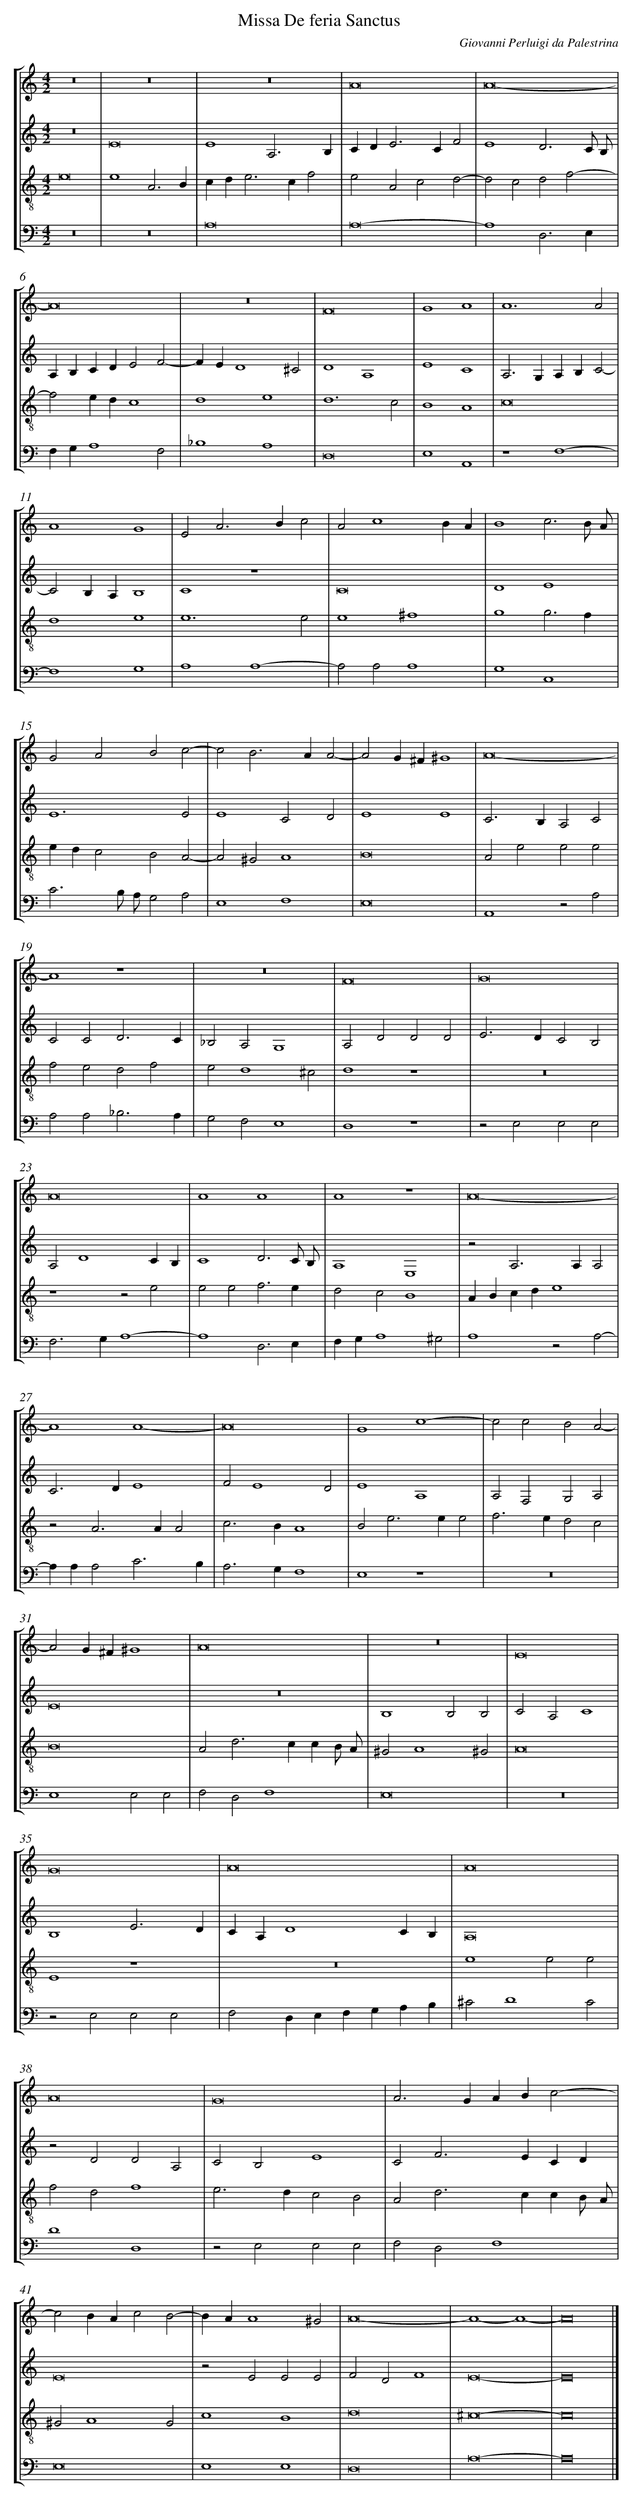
X:1
T: Missa De feria Sanctus
C: Giovanni Perluigi da Palestrina
L: 1/4
M: 4/2
%%staves [1 2 3 4]
V: 1 clef=treble
V: 2 clef=treble
V: 3 clef=treble-8
V: 4 clef=bass
K: C
[V:1] z8 |
[V:2] z8 |
[V:3] e8 |
[V:4] z8 |
[V:1] z8 |
[V:2] E8 |
[V:3] e4A3B |
[V:4] z8 |
[V:1] z8 |
[V:2] E4A,3B, |
[V:3] cd2<e2cf2 |
[V:4] A,8 |
[V:1] A8 |
[V:2] CD2<E2CF2 |
[V:3] e2A2c2d2- |
[V:4] A,8- |
[V:1] A8- |
[V:2] E4D3C/ B,/ |
[V:3] d2c2d2f2- |
[V:4] A,4D,3E, |
[V:1] A8 |
[V:2] A,B,CDE2F2- |
[V:3] f2edc4 |
[V:4] F,G,A,4F,2 |
[V:1] z8 |
[V:2] FED4^C2 |
[V:3] d4e4 |
[V:4] _B,4A,4 |
[V:1] F8 |
[V:2] D4A,4 |
[V:3] d6c2 |
[V:4] D,8 |
[V:1] G4A4 |
[V:2] E4C4 |
[V:3] B4A4 |
[V:4] E,4A,,4 |
[V:1] A6A2 |
[V:2] A,2>G,2A,B,C2- |
[V:3] c8 |
[V:4] z4F,4- |
[V:1] A4G4 |
[V:2] C2B,A,B,4 |
[V:3] d4e4 |
[V:4] F,4G,4 |
[V:1] E2A2>B2c2 |
[V:2] C4z4 |
[V:3] e6e2 |
[V:4] A,4A,4- |
[V:1] A2c4BA |
[V:2] C8 |
[V:3] e4^f4 |
[V:4] A,2A,2A,4 |
[V:1] B4c3B/ A/ |
[V:2] D4E4 |
[V:3] g4g3f |
[V:4] G,4C,4 |
[V:1] G2A2B2c2- |
[V:2] E6E2 |
[V:3] edc2B2A2- |
[V:4] C3B,/ A,/G,2A,2 |
[V:1] c2B2>A2A2- |
[V:2] E4C2D2 |
[V:3] A2^G2A4 |
[V:4] E,4F,4 |
[V:1] A2G^F^G4 |
[V:2] E4E4 |
[V:3] B8 |
[V:4] E,8 |
[V:1] A8- |
[V:2] C2>B,2A,2C2 |
[V:3] A2e2e2e2 |
[V:4] A,,4z2A,2 |
[V:1] A4z4 |
[V:2] C2C2D3C |
[V:3] f2e2d2f2 |
[V:4] A,2A,2_B,3A, |
[V:1] z8 |
[V:2] _B,2A,2G,4 |
[V:3] e2d4^c2 |
[V:4] G,2F,2E,4 |
[V:1] F8 |
[V:2] A,2D2D2D2 |
[V:3] d4z4 |
[V:4] D,4z4 |
[V:1] G8 |
[V:2] E2>D2C2B,2 |
[V:3] z8 |
[V:4] z2E,2E,2E,2 |
[V:1] A8 |
[V:2] A,2D4CB, |
[V:3] z4z2e2 |
[V:4] F,2>G,2A,4- |
[V:1] A4A4 |
[V:2] C4D3C/ B,/ |
[V:3] e2e2f3e |
[V:4] A,4D,3E, |
[V:1] A4z4 |
[V:2] A,4E,4 |
[V:3] d2c2B4 |
[V:4] F,G,A,4^G,2 |
[V:1] A8- |
[V:2] z2A,2>A,2A,2 |
[V:3] ABcde4 |
[V:4] A,4z2A,2- |
[V:1] A4A4- |
[V:2] C2>D2E4 |
[V:3] z2A2>A2A2 |
[V:4] A,A,A,2C3B, |
[V:1] A8 |
[V:2] F2E4D2 |
[V:3] c2>B2A4 |
[V:4] A,2>G,2F,4 |
[V:1] G4c4- |
[V:2] E4A,4 |
[V:3] B2e2>e2e2 |
[V:4] E,4z4 |
[V:1] c2c2B2A2- |
[V:2] A,2F,2G,2A,2 |
[V:3] f2>e2d2c2 |
[V:4] z8 |
[V:1] A2G^F^G4 |
[V:2] E8 |
[V:3] B8 |
[V:4] E,4E,2E,2 |
[V:1] A8 |
[V:2] z8 |
[V:3] A2d2>c2cB/ A/ |
[V:4] F,2D,2F,4 |
[V:1] z8 |
[V:2] B,4B,2B,2 |
[V:3] ^G2A4^G2 |
[V:4] E,8 |
[V:1] E8 |
[V:2] C2A,2C4 |
[V:3] A8 |
[V:4] z8 |
[V:1] G8 |
[V:2] B,4E3D |
[V:3] E4z4 |
[V:4] z2E,2E,2E,2 |
[V:1] A8 |
[V:2] CA,D4CB, |
[V:3] z8 |
[V:4] F,2D,E,F,G,A,B, |
[V:1] A8 |
[V:2] A,8 |
[V:3] e4e2e2 |
[V:4] ^C2D4C2 |
[V:1] A8 |
[V:2] z2D2D2A,2 |
[V:3] f2d2f4 |
[V:4] D4D,4 |
[V:1] G8 |
[V:2] C2B,2E4 |
[V:3] e2>d2c2B2 |
[V:4] z2E,2E,2E,2 |
[V:1] A2>G2ABc2- |
[V:2] C2F2>E2CD |
[V:3] A2d2>c2cB/ A/ |
[V:4] F,2D,2F,4 |
[V:1] c2BAc2B2- |
[V:2] E8 |
[V:3] ^G2A4G2 |
[V:4] E,8 |
[V:1] BAA4^G2 |
[V:2] z2E2E2E2 |
[V:3] c4B4 |
[V:4] E,4E,4 |
[V:1] A8- |
[V:2] F2D2F4 |
[V:3] d8 |
[V:4] D,8 |
[V:1] A4-A4- |
[V:2] E8- |
[V:3] ^c8- |
[V:4] A,8- |
[V:1] A8 |]
[V:2] E8 |]
[V:3] c8 |]
[V:4] A,8 |]
